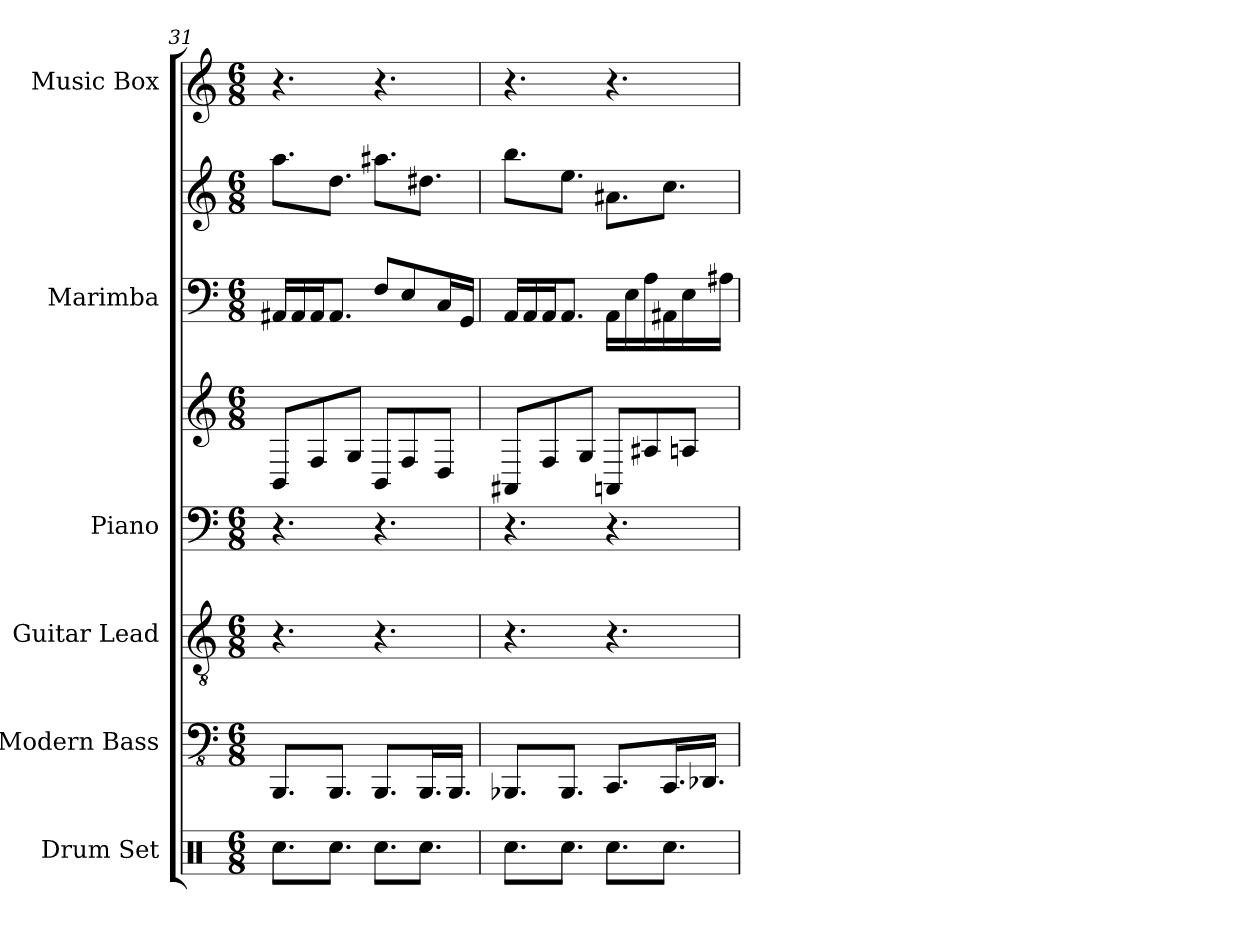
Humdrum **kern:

**kern	**kern	**kern	**kern	**kern	**kern	**kern	**kern
*part6	*part5	*part4	*part3	*part3	*part2	*part2	*part1
*staff8	*staff7	*staff6	*staff5	*staff4	*staff3	*staff2	*staff1
*I"Drum Set	*I"Modern Bass	*I"Guitar Lead	*I"Piano	*	*I"Marimba	*	*I"Music Box
*I'Drums	*I'Mo. B.	*I'G. Lead	*I'Pno.	*	*I'Mrm.	*	*I'M. Box
*clefX	*clefFv4	*clefGv2	*clefF4	*clefG2	*clefF4	*clefG2	*clefG2
*k[]	*k[]	*k[]	*k[]	*k[]	*k[]	*k[]	*k[]
*M6/8	*M6/8	*M6/8	*M6/8	*M6/8	*M6/8	*M6/8	*M6/8
=31	=31	=31	=31	=31	=31	=31	=31
8.RccL	8.BBBBL	4.r	4.r	8BBL	16AA#XLL	8.aaL	4.r
.	.	.	.	.	16AA#	.	.
.	.	.	.	8F	16AA#J	.	.
8.RccJ	8.BBBBJ	.	.	.	8.AA#J	8.ddJ	.
.	.	.	.	8GJ	.	.	.
8.RccL	8.BBBBL	4.r	4.r	8BBL	8FL	8.aa#XL	4.r
.	.	.	.	8F	8E	.	.
8.RccJ	16.BBBBL	.	.	.	.	8.dd#XJ	.
.	.	.	.	8DJ	16CL	.	.
.	16.BBBBJJ	.	.	.	.	.	.
.	.	.	.	.	16GGJJ	.	.
=32	=32	=32	=32	=32	=32	=32	=32
8.RccL	8.BBBB-XL	4.r	4.r	8AA#XL	16AALL	8.bbL	4.r
.	.	.	.	.	16AA	.	.
.	.	.	.	8F	16AAJ	.	.
8.RccJ	8.BBBB-J	.	.	.	8.AAJ	8.eeJ	.
.	.	.	.	8GJ	.	.	.
8.RccL	8.CCCL	4.r	4.r	8AAnL	16AALL	8.a#XL	4.r
.	.	.	.	.	16E	.	.
.	.	.	.	8A#X	16A	.	.
8.RccJ	16.CCCL	.	.	.	16AA#X	8.ccJ	.
.	.	.	.	8AnJ	16E	.	.
.	16.DDD-XJJ	.	.	.	.	.	.
.	.	.	.	.	16A#XJJ	.	.
=	=	=	=	=	=	=	=
*-	*-	*-	*-	*-	*-	*-	*-
